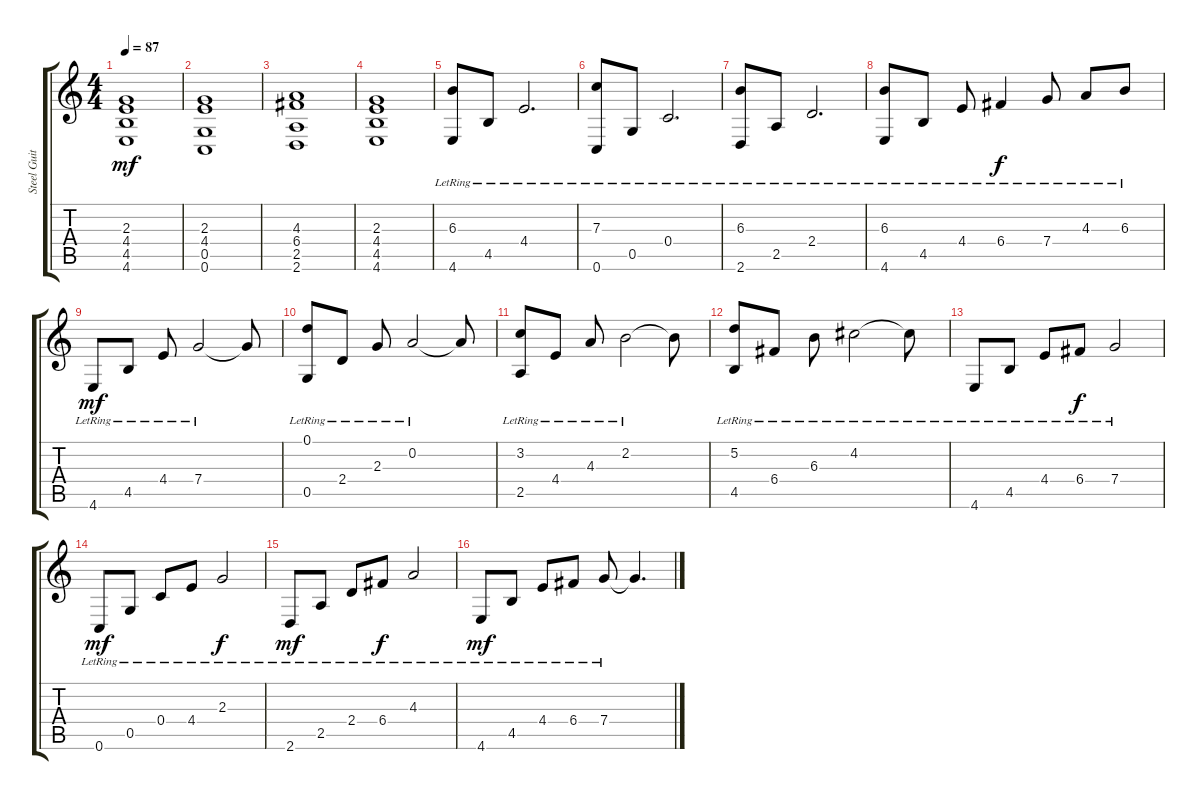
\track ("Steel Guitar" "Steel Guit") {instrument acousticguitarnylon}
\staff {score tabs}
\tuning (D4 A3 F3 C3 G2 C2) {hide}
\ts (4 4)
\tempo 87
\clef g2
\ks c
(2.3 4.4 4.5 4.6).1{dy mf} |
(2.3 4.4 0.5 0.6).1 |
(4.3 6.4 2.5 2.6).1 |
(2.3 4.4 4.5 4.6).1 |
(6.3{lr} 4.6{lr}).8 4.5{lr}.8 4.4{lr}.2{d} |
(7.3{lr} 0.6{lr}).8 0.5{lr}.8 0.4{lr}.2{d} |
(6.3{lr} 2.6{lr}).8 2.5{lr}.8 2.4{lr}.2{d} |
(6.3{lr} 4.6{lr}).8 4.5{lr}.8 4.4{lr}.8 6.4{lr}.4{dy f} 7.4{lr}.8 4.3{lr}.8 6.3{lr}.8 |
4.6{lr}.8{dy mf} 4.5{lr}.8 4.4{lr}.8 7.4{lr}.2 7.4{t}.8 |
(0.1{lr} 0.5{lr}).8 2.4{lr}.8 2.3{lr}.8 0.2{lr}.2 0.2{t}.8 |
(3.2{lr} 2.5{lr}).8 4.4{lr}.8 4.3{lr}.8 2.2{lr}.2 2.2{t}.8 |
(5.2{lr} 4.5{lr}).8 6.4{lr}.8 6.3{lr}.8 4.2{lr}.2 4.2{lr t}.8 |
4.6{lr}.8 4.5{lr}.8 4.4{lr}.8 6.4{lr}.8{dy f} 7.4{lr}.2 |
0.6{lr}.8{dy mf} 0.5{lr}.8 0.4{lr}.8 4.4{lr}.8 2.3{lr}.2{dy f} |
2.6{lr}.8{dy mf} 2.5{lr}.8 2.4{lr}.8 6.4{lr}.8{dy f} 4.3{lr}.2 |
4.6{lr}.8{dy mf} 4.5{lr}.8 4.4{lr}.8 6.4{lr}.8 7.4{lr}.8 7.4{t}.4{d}
